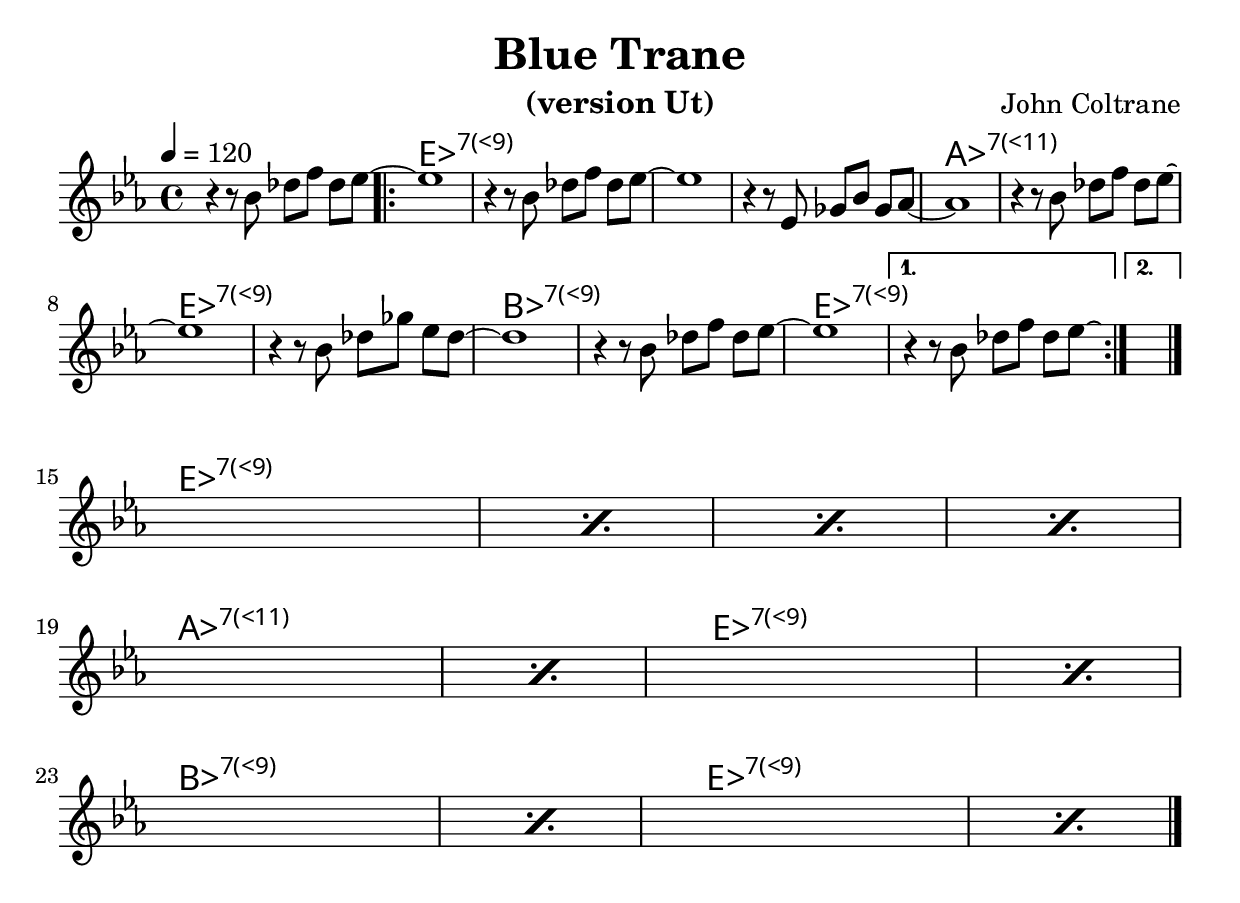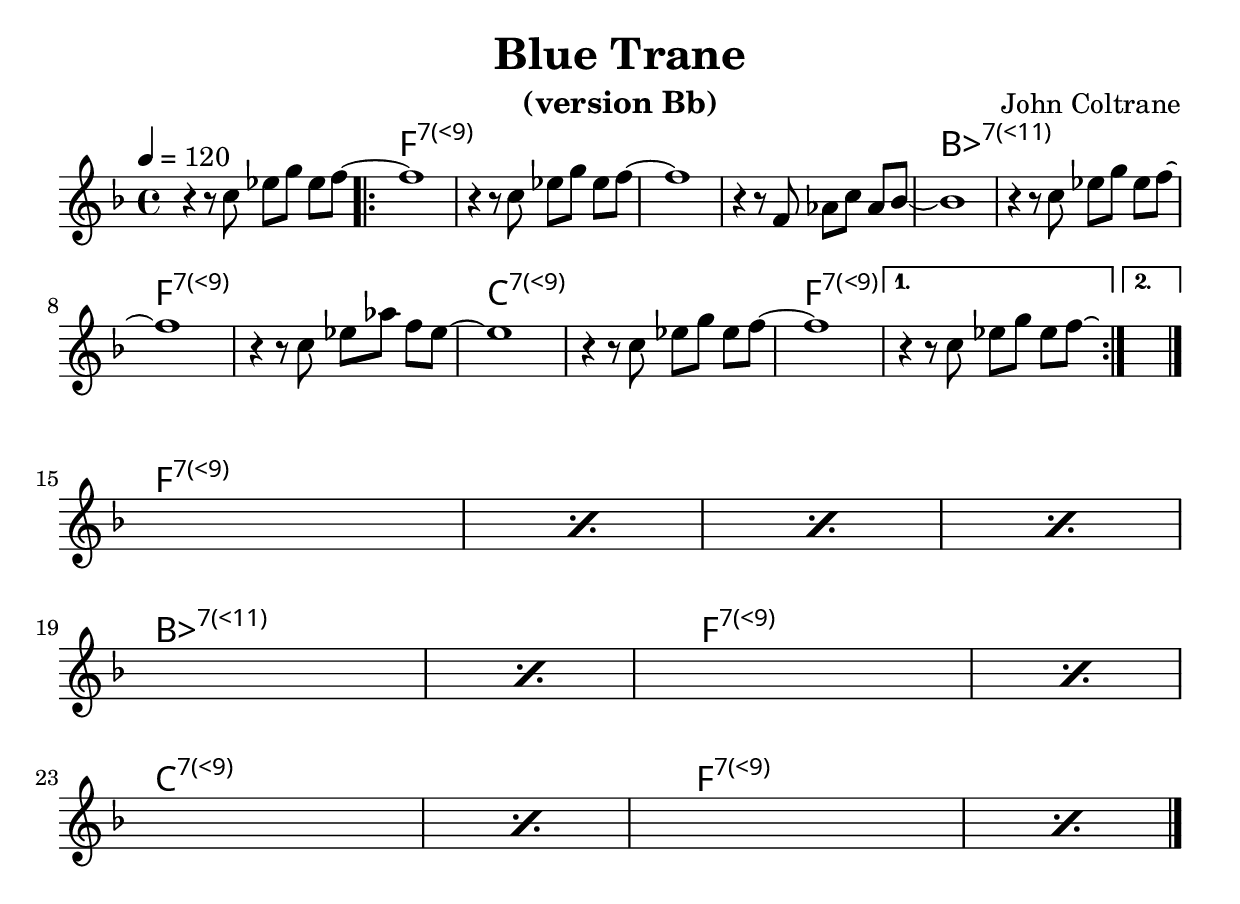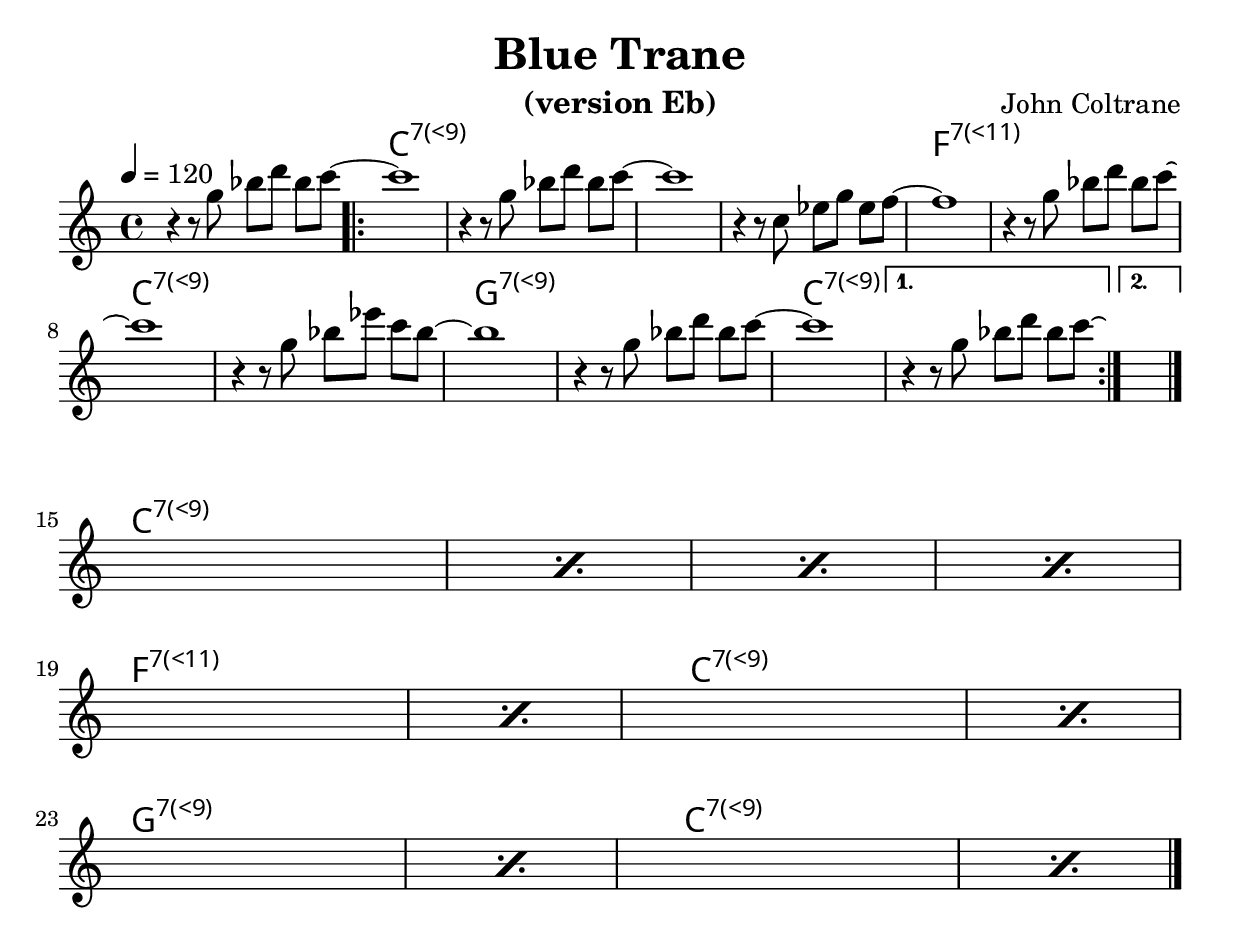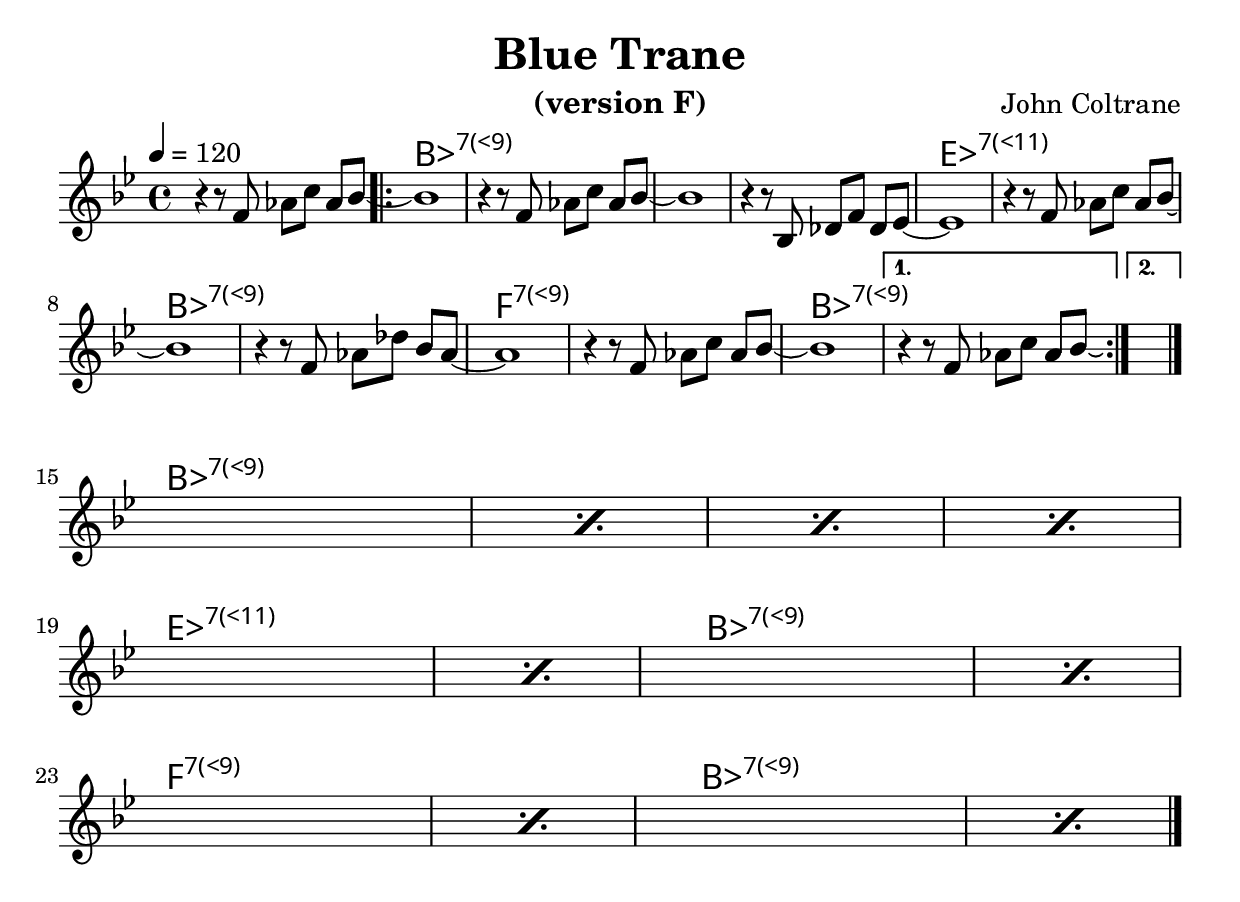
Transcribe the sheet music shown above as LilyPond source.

% Created on Mon Sep 20 15:23:38 CEST 2010
\version "2.22.0"

#(set-global-staff-size 24)
#(set-default-paper-size "a4")

\include "utils/AccordsJazzDefs.ly"

\paper { indent = 0\cm} 

\header {
	title = "Blue Trane" 
 	composer = "John Coltrane"
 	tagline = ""

}


accords = \chords {
	s1
	\repeat volta 2 {
	\repeat percent 4 {es:7.9+}
	\repeat percent 2 {aes:7.11+}
	\repeat percent 2 {es:7.9+}
	\repeat percent 2 {bes:7.9+}
	es:7.9+
	}
	\alternative {{s}{s}}
	\repeat percent 4 {es:7.9+}
	\repeat percent 2 {aes:7.11+}
	\repeat percent 2 {es:7.9+}
	\repeat percent 2 {bes:7.9+}
	\repeat percent 2 {es:7.9+}

	%	c1:m7.5+.9+ % un accord
%	es:m7 % un deuxiÃ¨me
}

theme = \new Staff {
	\time 4/4
	\tempo 4 = 120 
	\set Staff.midiInstrument = "trumpet"
	\key es \major
	\clef treble
	\accidentalStyle modern-cautionary
	\relative c' { 	
 % Type notes here 
\compressEmptyMeasures
\set Timing.beamExceptions = #'()
r4 r8 bes' des f des es~
\repeat volta 2 {
es1
r4 r8 bes des f des es~ es1
r4 r8 es, ges bes ges aes~ aes1
r4 r8 bes des f des es~ es1
r4 r8 bes des ges es des~ des1
r4 r8 bes des f des es~ es1
}
\alternative {{r4 r8 bes des f des es-\laissezVibrer}{s1}}
\bar "|."
\break
%c4^\markup{Essai} cis c cis
%\mark \markup {\musicglyph "scripts.coda" }
%c cis c c \break
\mark \markup { \column % vspace avant solos si besoin
  { " " 
    " " 
    " "
  " "
  " "}
 } 
 \repeat percent 4 {s}
 \break
 \repeat percent 2 {s}
 \repeat percent 2 {s}
 \break
 \repeat percent 2 {s}
 \repeat percent 2 {s}
\bar "|."
	}
}


\include "utils/books.ly"